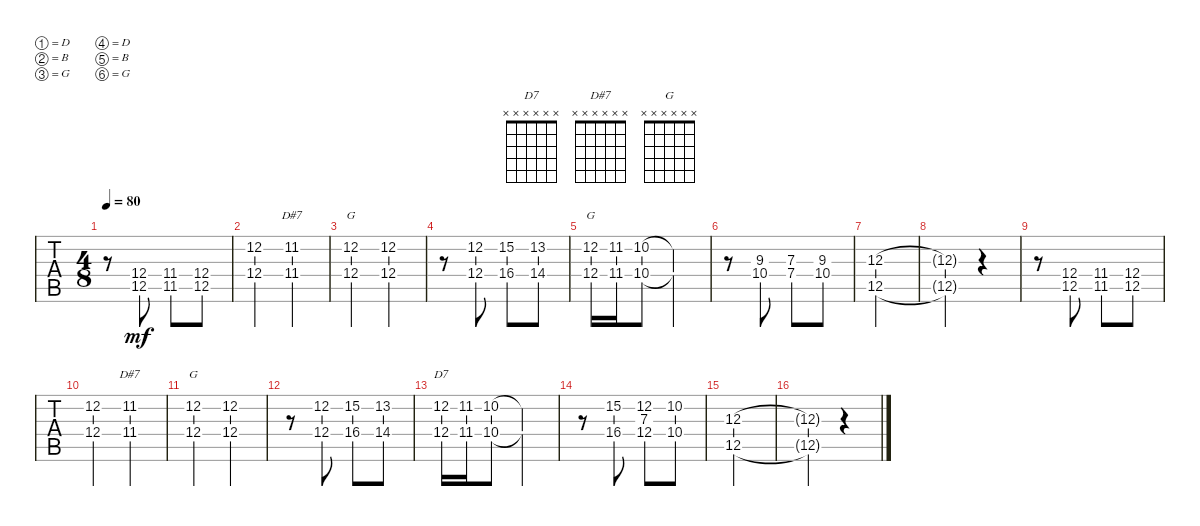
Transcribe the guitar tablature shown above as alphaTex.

\defaultSystemsLayout 4
\bracketExtendMode groupsimilarinstruments
\singleTrackTrackNamePolicy hidden
\multiTrackTrackNamePolicy hidden
\otherSystemsTrackNameOrientation horizontal
\track ("Steel Guitar" "S-Gt") {instrument acousticguitarsteel}
\staff {tabs}
\tuning (D4 B3 G3 D3 B2 G2)
\chord ("D7" x x x x x x)
\chord ("D#7" x x x x x x)
\chord ("G" x x x x x x)
\ts (4 8)
\tempo 80
\clef g2
\ks g
r.8{dy mf} (12.4 12.5).8 (11.5 11.4).8 (12.5 12.4).8 |
(12.2 12.4).4 (11.2 11.4).4{ch "D#7"} |
(12.2 12.4).4{ch "G"} (12.2 12.4).4 |
r.8 (12.4 12.2).8 (15.2 16.4).8 (14.4 13.2).8 |
(12.2 12.4).16{ch "G"} (11.2 11.4).16 (10.4 10.2).8 (10.2{t} 10.4{t}).4 |
r.8 (9.3 10.4).8 (7.3 7.4).8 (9.3 10.4).8 |
(12.3 12.5).2 |
(12.5{t} 12.3{t}).4 r.4 |
r.8 (12.4 12.5).8 (11.5 11.4).8 (12.5 12.4).8 |
(12.2 12.4).4 (11.2 11.4).4{ch "D#7"} |
(12.2 12.4).4{ch "G"} (12.2 12.4).4 |
r.8 (12.4 12.2).8 (15.2 16.4).8 (14.4 13.2).8 |
(12.2 12.4).16{ch "D7"} (11.2 11.4).16 (10.4 10.2).8 (10.2{t} 10.4{t}).4 |
r.8 (16.4 15.2).8 (7.3 12.4 12.2).8 (10.4 10.2).8 |
(12.3 12.5).2 |
(12.5{t} 12.3{t}).4 r.4
